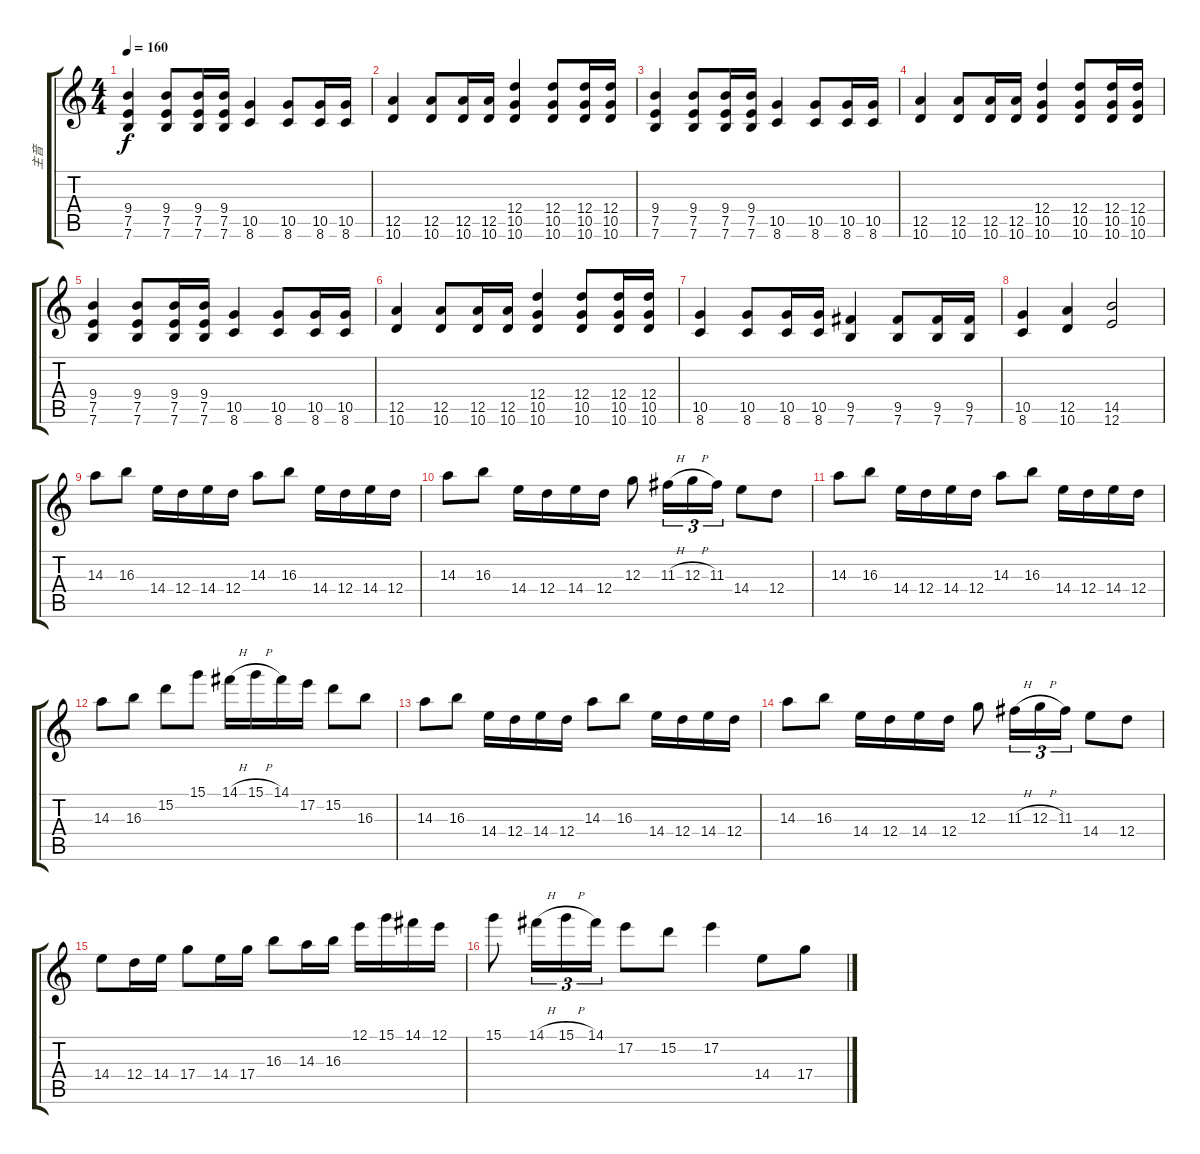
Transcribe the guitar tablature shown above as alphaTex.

\track ("主音" "主音") {instrument overdrivenguitar}
\staff {score tabs}
\tuning (E4 B3 G3 D3 A2 E2) {hide}
\ts (4 4)
\tempo 160
\clef g2
\ks c
(9.4 7.5 7.6).4{dy f instrument distortionguitar} (9.4 7.5 7.6).8 (9.4 7.5 7.6).16 (9.4 7.5 7.6).16 (10.5 8.6).4 (10.5 8.6).8 (10.5 8.6).16 (10.5 8.6).16 |
(12.5 10.6).4 (12.5 10.6).8 (12.5 10.6).16 (12.5 10.6).16 (12.4 10.5 10.6).4 (12.4 10.5 10.6).8 (12.4 10.5 10.6).16 (12.4 10.5 10.6).16 |
(9.4 7.5 7.6).4 (9.4 7.5 7.6).8 (9.4 7.5 7.6).16 (9.4 7.5 7.6).16 (10.5 8.6).4 (10.5 8.6).8 (10.5 8.6).16 (10.5 8.6).16 |
(12.5 10.6).4 (12.5 10.6).8 (12.5 10.6).16 (12.5 10.6).16 (12.4 10.5 10.6).4 (12.4 10.5 10.6).8 (12.4 10.5 10.6).16 (12.4 10.5 10.6).16 |
(9.4 7.5 7.6).4 (9.4 7.5 7.6).8 (9.4 7.5 7.6).16 (9.4 7.5 7.6).16 (10.5 8.6).4 (10.5 8.6).8 (10.5 8.6).16 (10.5 8.6).16 |
(12.5 10.6).4 (12.5 10.6).8 (12.5 10.6).16 (12.5 10.6).16 (12.4 10.5 10.6).4 (12.4 10.5 10.6).8 (12.4 10.5 10.6).16 (12.4 10.5 10.6).16 |
(10.5 8.6).4 (10.5 8.6).8 (10.5 8.6).16 (10.5 8.6).16 (9.5 7.6).4 (9.5 7.6).8 (9.5 7.6).16 (9.5 7.6).16 |
(10.5 8.6).4 (12.5 10.6).4 (14.5 12.6).2 |
14.3.8 16.3.8 14.4.16 12.4.16 14.4.16 12.4.16 14.3.8 16.3.8 14.4.16 12.4.16 14.4.16 12.4.16 |
14.3.8 16.3.8 14.4.16 12.4.16 14.4.16 12.4.16 12.3.8 11.3{h}.16{tu (3 2)} 12.3{h}.16{tu (3 2)} 11.3.16{tu (3 2)} 14.4.8 12.4.8 |
14.3.8 16.3.8 14.4.16 12.4.16 14.4.16 12.4.16 14.3.8 16.3.8 14.4.16 12.4.16 14.4.16 12.4.16 |
14.3.8 16.3.8 15.2.8 15.1.8 14.1{h}.16 15.1{h}.16 14.1.16 17.2.16 15.2.8 16.3.8 |
14.3.8 16.3.8 14.4.16 12.4.16 14.4.16 12.4.16 14.3.8 16.3.8 14.4.16 12.4.16 14.4.16 12.4.16 |
14.3.8 16.3.8 14.4.16 12.4.16 14.4.16 12.4.16 12.3.8 11.3{h}.16{tu (3 2)} 12.3{h}.16{tu (3 2)} 11.3.16{tu (3 2)} 14.4.8 12.4.8 |
14.4.8 12.4.16 14.4.16 17.4.8 14.4.16 17.4.16 16.3.8 14.3.16 16.3.16 12.1.16 15.1.16 14.1.16 12.1.16 |
15.1.8 14.1{h}.16{tu (3 2)} 15.1{h}.16{tu (3 2)} 14.1.16{tu (3 2)} 17.2.8 15.2.8 17.2.4 14.4.8 17.4.8
